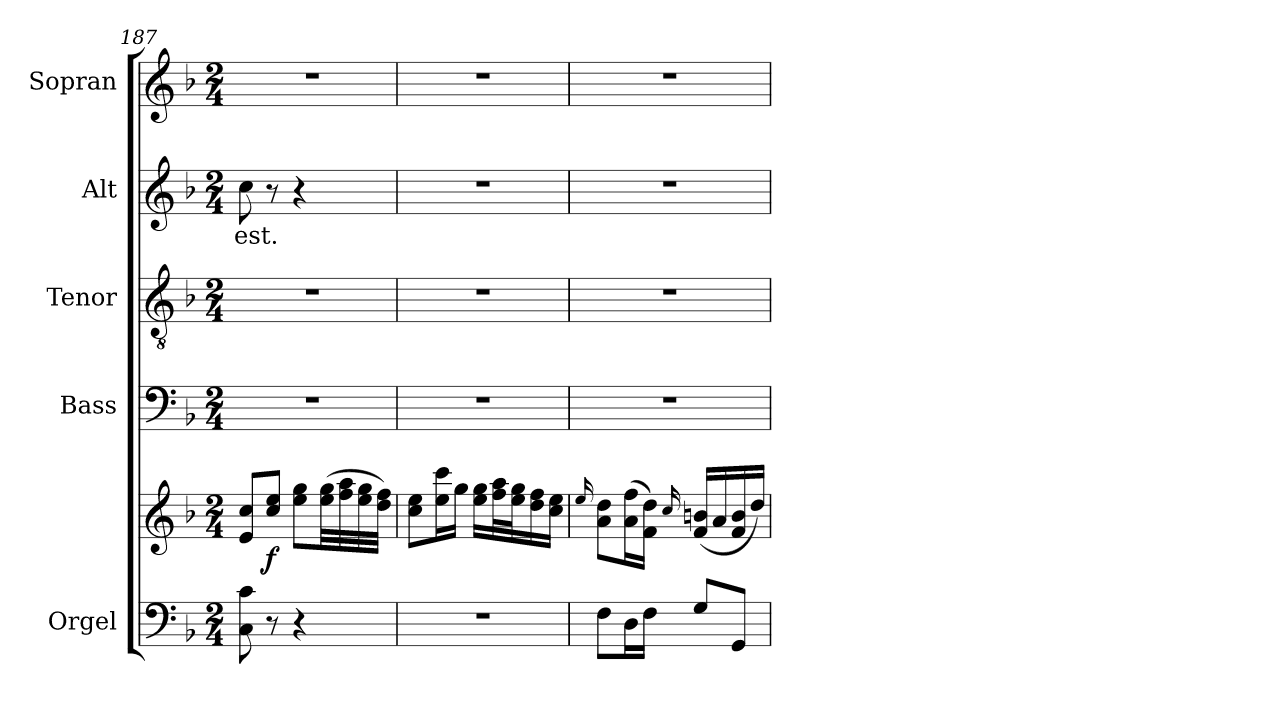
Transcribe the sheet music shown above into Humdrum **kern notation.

**kern	**kern	**dynam	**kern	**kern	**kern	**text	**kern
*part5	*part5	*part5	*part4	*part3	*part2	*part2	*part1
*staff6	*staff5	*staff5/6	*staff4	*staff3	*staff2	*staff2	*staff1
*I"Orgel	*	*	*I"Bass	*I"Tenor	*I"Alt	*	*I"Sopran
*I'Org.	*	*	*I'B.	*I'T.	*I'A.	*	*I'S.
!!LO:LB:g=z
*clefF4	*clefG2	*	*clefF4	*clefGv2	*clefG2	*	*clefG2
*k[b-]	*k[b-]	*	*k[b-]	*k[b-]	*k[b-]	*	*k[b-]
*F:	*F:	*	*F:	*F:	*F:	*	*F:
*M2/4	*M2/4	*	*M2/4	*M2/4	*M2/4	*	*M2/4
=187	=187	=187	=187	=187	=187	=187	=187
!	!	!	!	!	!	!LO:LY:b	!
8C\ 8c\	8e/ 8cc/L	.	2r	2r	8cc\	est.	2r
!	!	!LO:DY:b	!	!	!	!	!
8r	8cc/ 8ee/J	f	.	.	8r	.	.
4r	8ee\ 8gg\L	.	.	.	4r	.	.
.	(>32ee\ 32gg\LL	.	.	.	.	.	.
.	32ff\ 32aa\	.	.	.	.	.	.
.	32ee\ 32gg\	.	.	.	.	.	.
.	32dd\ 32ff\JJJ)	.	.	.	.	.	.
=188	=188	=188	=188	=188	=188	=188	=188
2r	8cc\ 8ee\L	.	2r	2r	2r	.	2r
.	16ee\ 16ccc\L	.	.	.	.	.	.
.	16gg\JJ	.	.	.	.	.	.
.	16ee\ 16gg\LL	.	.	.	.	.	.
.	32ff\ 32aa\L	.	.	.	.	.	.
.	32ee\ 32gg\J	.	.	.	.	.	.
.	16dd\ 16ff\	.	.	.	.	.	.
.	16cc\ 16ee\JJ	.	.	.	.	.	.
=189	=189	=189	=189	=189	=189	=189	=189
.	16qqee/	.	.	.	.	.	.
8F\L	8a\ 8dd\L	.	2r	2r	2r	.	2r
16D\L	(>16a\ 16ff\L	.	.	.	.	.	.
16F\JJ	16f\ 16dd\JJ)	.	.	.	.	.	.
.	16qqcc/	.	.	.	.	.	.
8G/L	(<16f/ 16bn/LL	.	.	.	.	.	.
.	16a/	.	.	.	.	.	.
8GG/J	16f/ 16b/	.	.	.	.	.	.
.	16dd/JJ)	.	.	.	.	.	.
=	=	=	=	=	=	=	=
*-	*-	*-	*-	*-	*-	*-	*-
